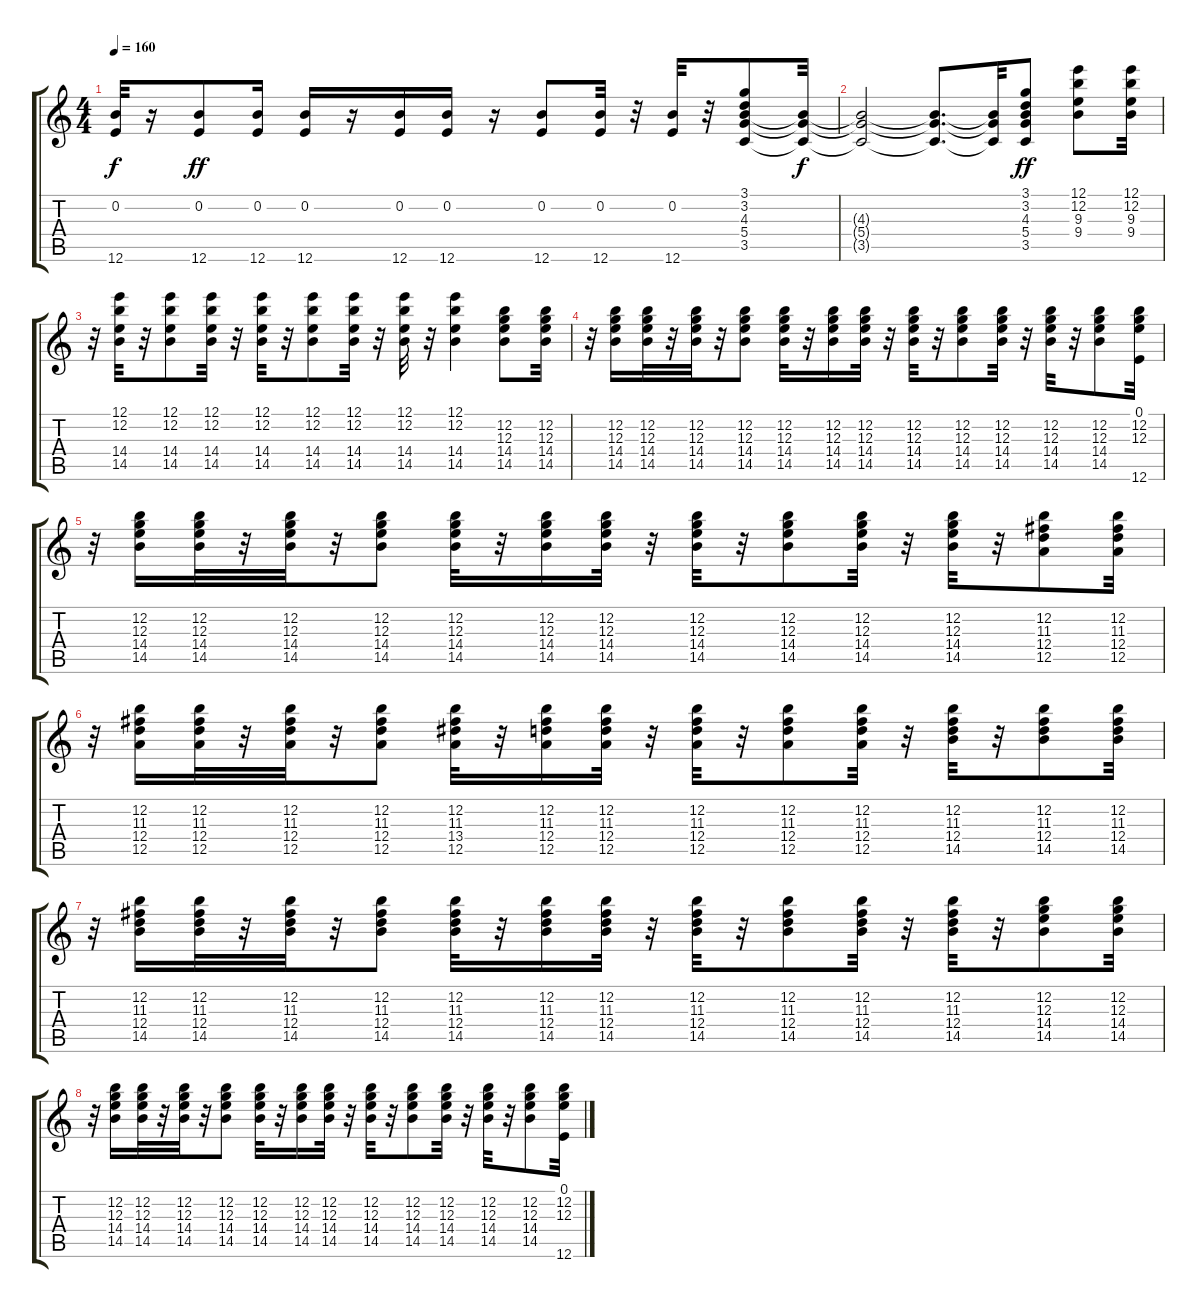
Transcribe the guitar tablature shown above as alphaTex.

\track "" {instrument overdrivenguitar}
\staff {score tabs}
\tuning (E4 B3 G3 D3 A2 E2) {hide}
\ts (4 4)
\tempo 160
\clef g2
\ks c
(0.2{t} 12.6{t}).32{dy f} r.16 (0.2 12.6).8{dy ff} (0.2 12.6).16 (0.2 12.6).16 r.16 (0.2 12.6).16 (0.2 12.6).16 r.16 (0.2 12.6).8 (0.2 12.6).32 r.32 (0.2 12.6).32 r.32 (3.1 3.2 4.3 5.4 3.5).8 (4.3{t} 5.4{t} 3.5{t}).32{dy f} |
(4.3{t} 5.4{t} 3.5{t}).2 (4.3{t} 5.4{t} 3.5{t}).8{d} (4.3{t} 5.4{t} 3.5{t}).32 (3.1 3.2 4.3 5.4 3.5).8{dy ff} (12.1 12.2 9.3 9.4).8 (12.1 12.2 9.3 9.4).32 |
r.32 (12.1 12.2 14.4 14.5).32 r.32 (12.1 12.2 14.4 14.5).8 (12.1 12.2 14.4 14.5).32 r.32 (12.1 12.2 14.4 14.5).32 r.32 (12.1 12.2 14.4 14.5).8 (12.1 12.2 14.4 14.5).32 r.32 (12.1 12.2 14.4 14.5).32 r.32 (12.1 12.2 14.4 14.5).4 (12.2 12.3 14.4 14.5).8 (12.2 12.3 14.4 14.5).32 |
r.32 (12.2 12.3 14.4 14.5).16 (12.2 12.3 14.4 14.5).32 r.32 (12.2 12.3 14.4 14.5).32 r.32 (12.2 12.3 14.4 14.5).8 (12.2 12.3 14.4 14.5).32 r.32 (12.2 12.3 14.4 14.5).16 (12.2 12.3 14.4 14.5).32 r.32 (12.2 12.3 14.4 14.5).32 r.32 (12.2 12.3 14.4 14.5).8 (12.2 12.3 14.4 14.5).32 r.32 (12.2 12.3 14.4 14.5).32 r.32 (12.2 12.3 14.4 14.5).8 (0.1 12.2 12.3 12.6).32 |
r.32 (12.2 12.3 14.4 14.5).16 (12.2 12.3 14.4 14.5).32 r.32 (12.2 12.3 14.4 14.5).32 r.32 (12.2 12.3 14.4 14.5).8 (12.2 12.3 14.4 14.5).32 r.32 (12.2 12.3 14.4 14.5).16 (12.2 12.3 14.4 14.5).32 r.32 (12.2 12.3 14.4 14.5).32 r.32 (12.2 12.3 14.4 14.5).8 (12.2 12.3 14.4 14.5).32 r.32 (12.2 12.3 14.4 14.5).32 r.32 (12.2 11.3 12.4 12.5).8 (12.2 11.3 12.4 12.5).32 |
r.32 (12.2 11.3 12.4 12.5).16 (12.2 11.3 12.4 12.5).32 r.32 (12.2 11.3 12.4 12.5).32 r.32 (12.2 11.3 12.4 12.5).8 (12.2 11.3 13.4 12.5).32 r.32 (12.2 11.3 12.4 12.5).16 (12.2 11.3 12.4 12.5).32 r.32 (12.2 11.3 12.4 12.5).32 r.32 (12.2 11.3 12.4 12.5).8 (12.2 11.3 12.4 12.5).32 r.32 (12.2 11.3 12.4 14.5).32 r.32 (12.2 11.3 12.4 14.5).8 (12.2 11.3 12.4 14.5).32 |
r.32 (12.2 11.3 12.4 14.5).16 (12.2 11.3 12.4 14.5).32 r.32 (12.2 11.3 12.4 14.5).32 r.32 (12.2 11.3 12.4 14.5).8 (12.2 11.3 12.4 14.5).32 r.32 (12.2 11.3 12.4 14.5).16 (12.2 11.3 12.4 14.5).32 r.32 (12.2 11.3 12.4 14.5).32 r.32 (12.2 11.3 12.4 14.5).8 (12.2 11.3 12.4 14.5).32 r.32 (12.2 11.3 12.4 14.5).32 r.32 (12.2 12.3 14.4 14.5).8 (12.2 12.3 14.4 14.5).32 |
r.32 (12.2 12.3 14.4 14.5).16 (12.2 12.3 14.4 14.5).32 r.32 (12.2 12.3 14.4 14.5).32 r.32 (12.2 12.3 14.4 14.5).8 (12.2 12.3 14.4 14.5).32 r.32 (12.2 12.3 14.4 14.5).16 (12.2 12.3 14.4 14.5).32 r.32 (12.2 12.3 14.4 14.5).32 r.32 (12.2 12.3 14.4 14.5).8 (12.2 12.3 14.4 14.5).32 r.32 (12.2 12.3 14.4 14.5).32 r.32 (12.2 12.3 14.4 14.5).8 (0.1 12.2 12.3 12.6).32
